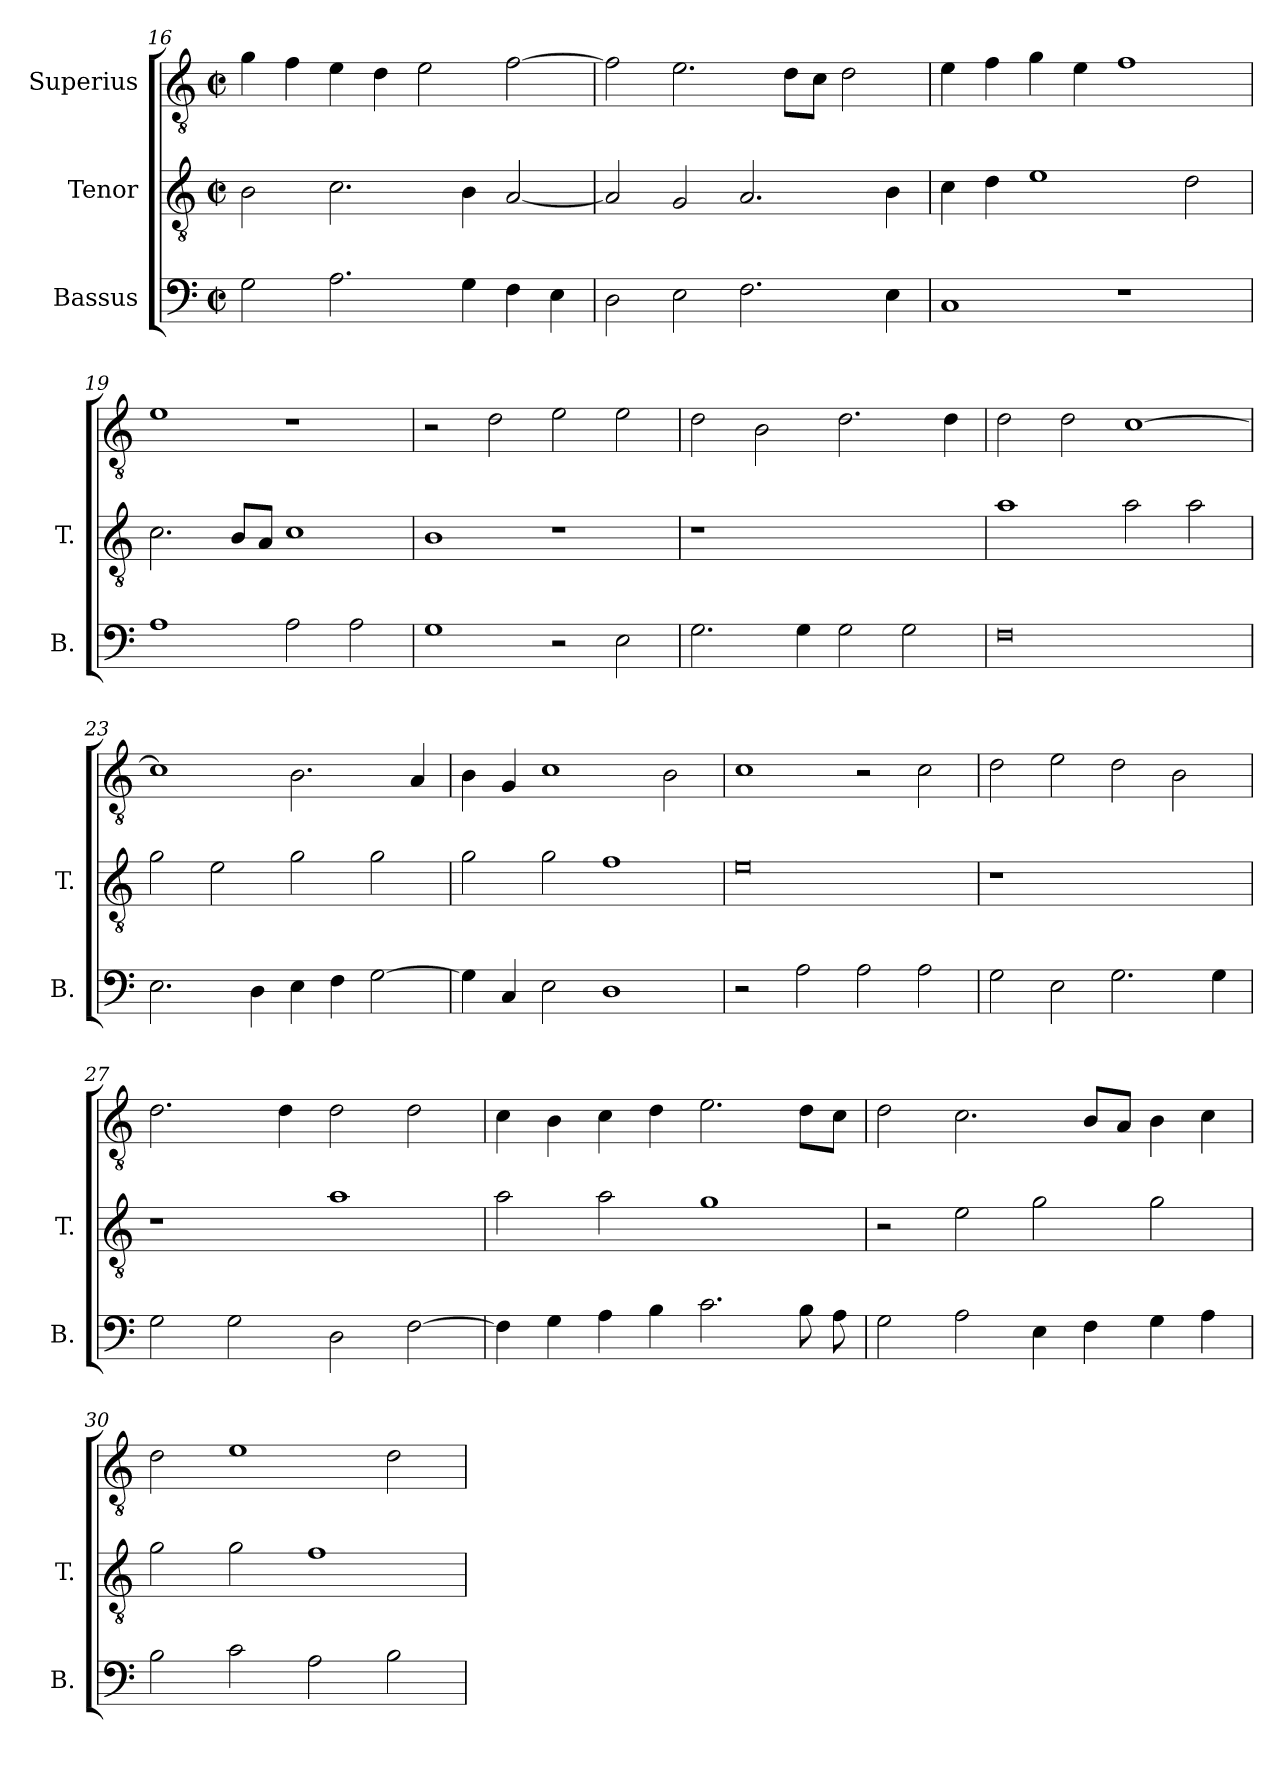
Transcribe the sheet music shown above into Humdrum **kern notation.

**kern	**kern	**kern
*part3	*part2	*part1
*staff3	*staff2	*staff1
*I"Bassus	*I"Tenor	*I"Superius
*I'B.	*I'T.	*
*clefF4	*clefGv2	*clefGv2
*	*ITrd7c12	*ITrd7c12
*k[]	*k[]	*k[]
*C:	*C:	*C:
*M2/2	*M2/2	*M2/2
*met(c|)	*met(c|)	*met(c|)
=16	=16	=16
2Gi\	2BBi\	4Gi\
.	.	4Fi\
2.Ai\	2.Ci\	4Ei\
.	.	4Di\
.	.	2Ei\
4Gi\	4BBi\	.
4Fi\	[<2AAi/	[>2Fi\
4Ei\	.	.
=17	=17	=17
2Di\	2AAi/]	2Fi\]
2Ei\	2GGi/	2.Ei\
2.Fi\	2.AAi/	.
.	.	8Di\L
.	.	8Ci\J
.	.	2Di\
4Ei\	4BBi\	.
!!LO:LB:g=z
=18	=18	=18
1Ci	4Ci\	4Ei\
.	4Di\	4Fi\
.	1Ei	4Gi\
.	.	4Ei\
1r	.	1Fi
.	2Di\	.
=19	=19	=19
1Ai	2.Ci\	1Ei
.	8BBi/L	.
.	8AAi/J	.
2Ai\	1Ci	1r
2Ai\	.	.
=20	=20	=20
1Gi	1BBi	2r
.	.	2Di\
2r	1r	2Ei\
2Ei\	.	2Ei\
=21	=21	=21
!	!LO:N:vis=1	!
2.Gi\	1r	2Di\
.	.	2BBi\
4Gi\	.	.
2Gi\	1ryy	2.Di\
2Gi\	.	.
.	.	4Di\
=22	=22	=22
0Fi	1Ai	2Di\
.	.	2Di\
.	2Ai\	[>1Ci
.	2Ai\	.
!!LO:LB:g=z
=23	=23	=23
2.Ei\	2Gi\	1Ci]
.	2Ei\	.
4Di\	.	.
4Ei\	2Gi\	2.BBi\
4Fi\	.	.
[>2Gi\	2Gi\	.
.	.	4AAi/
=24	=24	=24
4Gi\]	2Gi\	4BBi\
4Ci/	.	4GGi/
2Ei\	2Gi\	1Ci
1Di	1Fi	.
.	.	2BBi\
=25	=25	=25
2r	0Ei	1Ci
2Ai\	.	.
2Ai\	.	2r
2Ai\	.	2Ci\
=26	=26	=26
!	!LO:N:vis=1	!
2Gi\	1r	2Di\
2Ei\	.	2Ei\
2.Gi\	1ryy	2Di\
.	.	2BBi\
4Gi\	.	.
=27	=27	=27
2Gi\	1r	2.Di\
2Gi\	.	.
.	.	4Di\
2Di\	1Ai	2Di\
[>2Fi\	.	2Di\
!!LO:PB:g=z
=28	=28	=28
4Fi\]	2Ai\	4Ci\
4Gi\	.	4BBi\
4Ai\	2Ai\	4Ci\
4Bi\	.	4Di\
2.ci\	1Gi	2.Ei\
8Bi\	.	8Di\L
8Ai\	.	8Ci\J
=29	=29	=29
2Gi\	2r	2Di\
2Ai\	2Ei\	2.Ci\
4Ei\	2Gi\	.
4Fi\	.	8BBi/L
.	.	8AAi/J
4Gi\	2Gi\	4BBi\
4Ai\	.	4Ci\
=30	=30	=30
2Bi\	2Gi\	2Di\
2ci\	2Gi\	1Ei
2Ai\	1Fi	.
2Bi\	.	2Di\
=	=	=
*-	*-	*-
